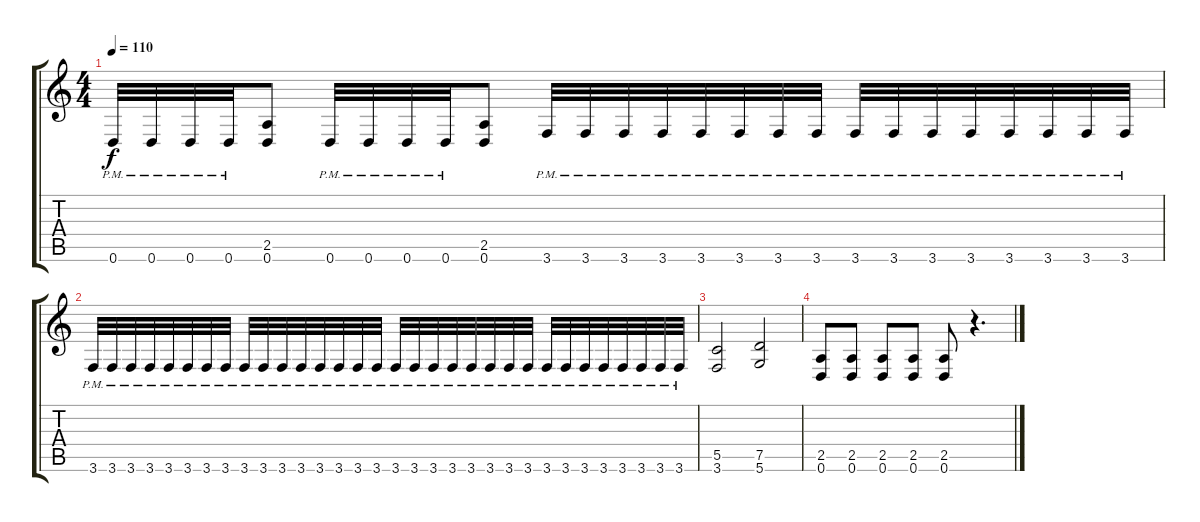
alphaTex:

\track "" {instrument overdrivenguitar}
\staff {score tabs}
\tuning (D4 A3 F3 C3 G2 D2) {hide}
\ts (4 4)
\tempo 110
\clef g2
\ks c
0.6{pm}.32{dy f} 0.6{pm}.32 0.6{pm}.32 0.6{pm}.32 (2.5 0.6).8 0.6{pm}.32 0.6{pm}.32 0.6{pm}.32 0.6{pm}.32 (2.5 0.6).8 3.6{pm}.32 3.6{pm}.32 3.6{pm}.32 3.6{pm}.32 3.6{pm}.32 3.6{pm}.32 3.6{pm}.32 3.6{pm}.32 3.6{pm}.32 3.6{pm}.32 3.6{pm}.32 3.6{pm}.32 3.6{pm}.32 3.6{pm}.32 3.6{pm}.32 3.6{pm}.32 |
3.6{pm}.32 3.6{pm}.32 3.6{pm}.32 3.6{pm}.32 3.6{pm}.32 3.6{pm}.32 3.6{pm}.32 3.6{pm}.32 3.6{pm}.32 3.6{pm}.32 3.6{pm}.32 3.6{pm}.32 3.6{pm}.32 3.6{pm}.32 3.6{pm}.32 3.6{pm}.32 3.6{pm}.32 3.6{pm}.32 3.6{pm}.32 3.6{pm}.32 3.6{pm}.32 3.6{pm}.32 3.6{pm}.32 3.6{pm}.32 3.6{pm}.32 3.6{pm}.32 3.6{pm}.32 3.6{pm}.32 3.6{pm}.32 3.6{pm}.32 3.6{pm}.32 3.6{pm}.32 |
(5.5 3.6).2 (7.5 5.6).2 |
(2.5 0.6).8 (2.5 0.6).8 (2.5 0.6).8 (2.5 0.6).8 (2.5 0.6).8 r.4{d}
